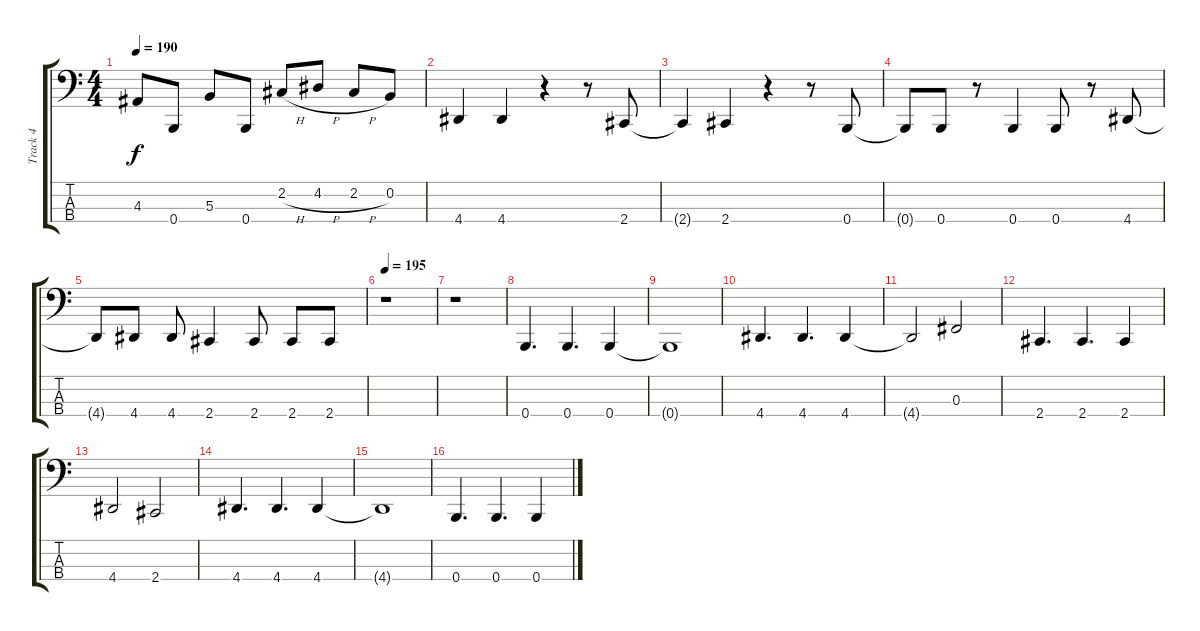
\track ("Track 4" "Track 4") {instrument electricbasspick}
\staff {score tabs}
\tuning (E2 B1 Gb1 B0) {hide}
\ts (4 4)
\tempo 190
\clef f4
\ks c
4.3.8{dy f} 0.4.8 5.3.8 0.4.8 2.2{h}.8 4.2{h}.8 2.2{h}.8 0.2.8 |
4.4.4 4.4.4 r.4 r.8 2.4.8 |
2.4{t}.4 2.4.4 r.4 r.8 0.4.8 |
0.4{t}.8 0.4.8 r.8 0.4.4 0.4.8 r.8 4.4.8 |
4.4{t}.8 4.4.8 4.4.8 2.4.4 2.4.8 2.4.8 2.4.8 |
\tempo 195
r.1 |
r.1 |
0.4.4{d} 0.4.4{d} 0.4.4 |
0.4{t}.1 |
4.4.4{d} 4.4.4{d} 4.4.4 |
4.4{t}.2 0.3.2 |
2.4.4{d} 2.4.4{d} 2.4.4 |
4.4.2 2.4.2 |
4.4.4{d} 4.4.4{d} 4.4.4 |
4.4{t}.1 |
0.4.4{d} 0.4.4{d} 0.4.4
